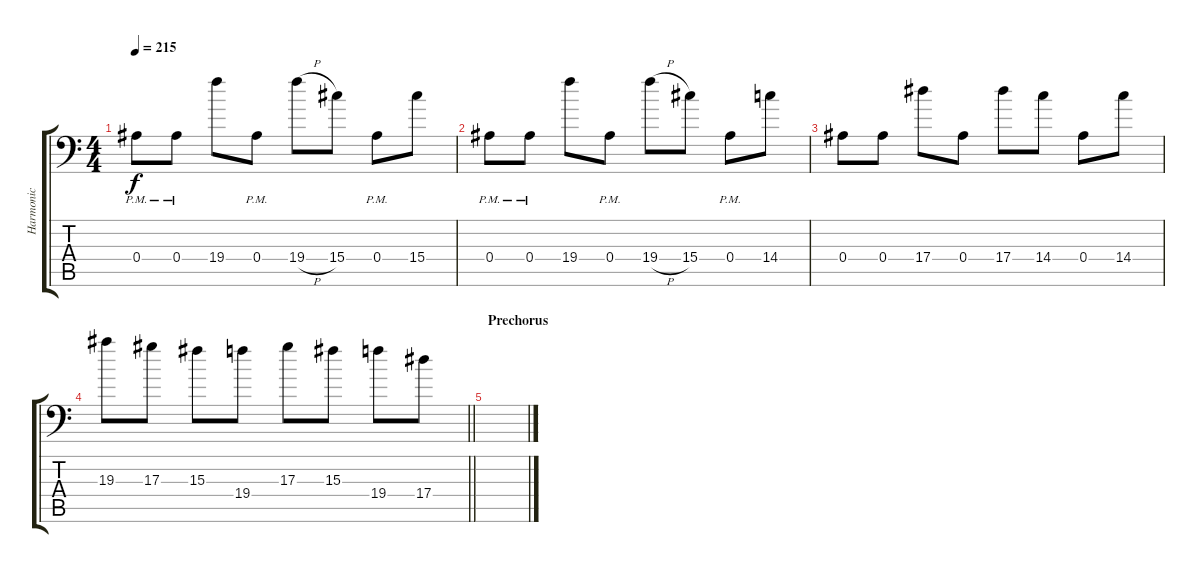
\track ("Harmonic" "Harmonic") {instrument distortionguitar}
\staff {score tabs}
\tuning (C4 G3 Eb3 Bb2 F2 Bb1) {hide}
\ts (4 4)
\tempo 215
\clef f4
\ks c
0.4{pm}.8{dy f} 0.4{pm}.8 19.4.8 0.4{pm}.8 19.4{h}.8 15.4.8 0.4{pm}.8 15.4.8 |
0.4{pm}.8 0.4{pm}.8 19.4.8 0.4{pm}.8 19.4{h}.8 15.4.8 0.4{pm}.8 14.4.8 |
0.4.8 0.4.8 17.4.8 0.4.8 17.4.8 14.4.8 0.4.8 14.4.8 |
\barLineRight lightlight
19.3.8 17.3.8 15.3.8 19.4.8 17.3.8 15.3.8 19.4.8 17.4.8 |
\section ("" "Prechorus")
